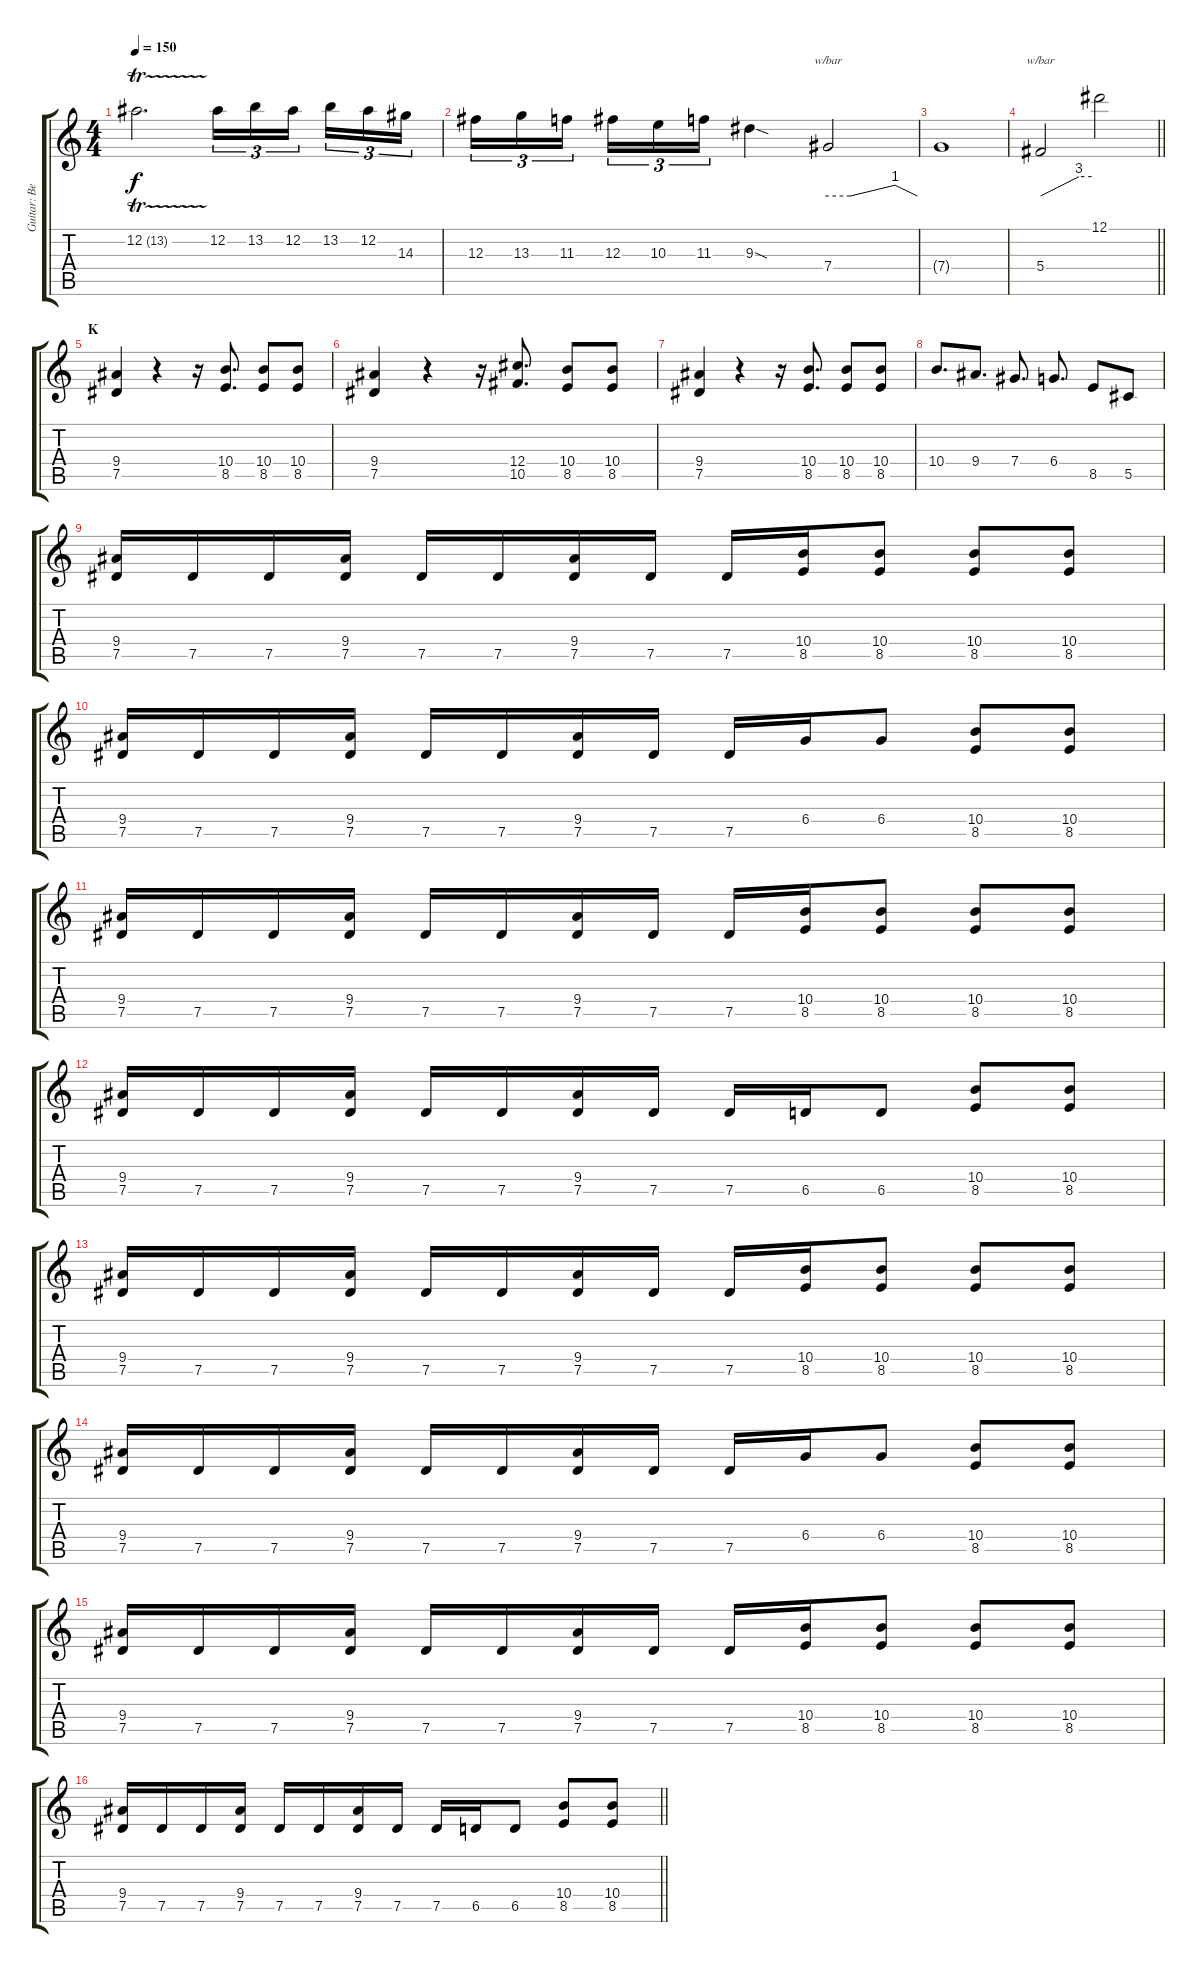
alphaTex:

\track ("Guitar: Ben" "Guitar: Be") {instrument distortionguitar}
\staff {score tabs}
\tuning (Eb4 Bb3 Gb3 Db3 Ab2 Eb2) {hide}
\ts (4 4)
\tempo 150
\clef g2
\ks c
12.2{tr (13 16)}.2{d dy f} 12.2.16{tu (3 2)} 13.2.16{tu (3 2)} 12.2.16{tu (3 2) beam splitsecondary} 13.2.16{tu (3 2)} 12.2.16{tu (3 2)} 14.3.16{tu (3 2)} |
12.3.16{tu (3 2)} 13.3.16{tu (3 2)} 11.3.16{tu (3 2) beam splitsecondary} 12.3.16{tu (3 2)} 10.3.16{tu (3 2)} 11.3.16{tu (3 2)} 9.3{sod}.4 7.4.2{tbe (custom default 0 0 15 0 45 4 60 0)} |
7.4{t}.1 |
\barLineRight lightlight
5.4.2{tbe (custom default 0 0 45 12 60 12)} 12.1.2 |
\section ("" "K")
(9.4 7.5).4 r.4 r.16 (10.4 8.5).8{d} (10.4 8.5).8 (10.4 8.5).8 |
(9.4 7.5).4 r.4 r.16 (12.4 10.5).8{d} (10.4 8.5).8 (10.4 8.5).8 |
(9.4 7.5).4 r.4 r.16 (10.4 8.5).8{d} (10.4 8.5).8 (10.4 8.5).8 |
10.4.8{d} 9.4.8{d} 7.4.8{d} 6.4.8{d} 8.5.8 5.5.8 |
(9.4 7.5).16 7.5.16 7.5.16 (9.4 7.5).16 7.5.16 7.5.16 (9.4 7.5).16 7.5.16 7.5.16 (10.4 8.5).16 (10.4 8.5).8 (10.4 8.5).8 (10.4 8.5).8 |
(9.4 7.5).16 7.5.16 7.5.16 (9.4 7.5).16 7.5.16 7.5.16 (9.4 7.5).16 7.5.16 7.5.16 6.4.16 6.4.8 (10.4 8.5).8 (10.4 8.5).8 |
(9.4 7.5).16 7.5.16 7.5.16 (9.4 7.5).16 7.5.16 7.5.16 (9.4 7.5).16 7.5.16 7.5.16 (10.4 8.5).16 (10.4 8.5).8 (10.4 8.5).8 (10.4 8.5).8 |
(9.4 7.5).16 7.5.16 7.5.16 (9.4 7.5).16 7.5.16 7.5.16 (9.4 7.5).16 7.5.16 7.5.16 6.5.16 6.5.8 (10.4 8.5).8 (10.4 8.5).8 |
(9.4 7.5).16 7.5.16 7.5.16 (9.4 7.5).16 7.5.16 7.5.16 (9.4 7.5).16 7.5.16 7.5.16 (10.4 8.5).16 (10.4 8.5).8 (10.4 8.5).8 (10.4 8.5).8 |
(9.4 7.5).16 7.5.16 7.5.16 (9.4 7.5).16 7.5.16 7.5.16 (9.4 7.5).16 7.5.16 7.5.16 6.4.16 6.4.8 (10.4 8.5).8 (10.4 8.5).8 |
(9.4 7.5).16 7.5.16 7.5.16 (9.4 7.5).16 7.5.16 7.5.16 (9.4 7.5).16 7.5.16 7.5.16 (10.4 8.5).16 (10.4 8.5).8 (10.4 8.5).8 (10.4 8.5).8 |
\barLineRight lightlight
(9.4 7.5).16 7.5.16 7.5.16 (9.4 7.5).16 7.5.16 7.5.16 (9.4 7.5).16 7.5.16 7.5.16 6.5.16 6.5.8 (10.4 8.5).8 (10.4 8.5).8
